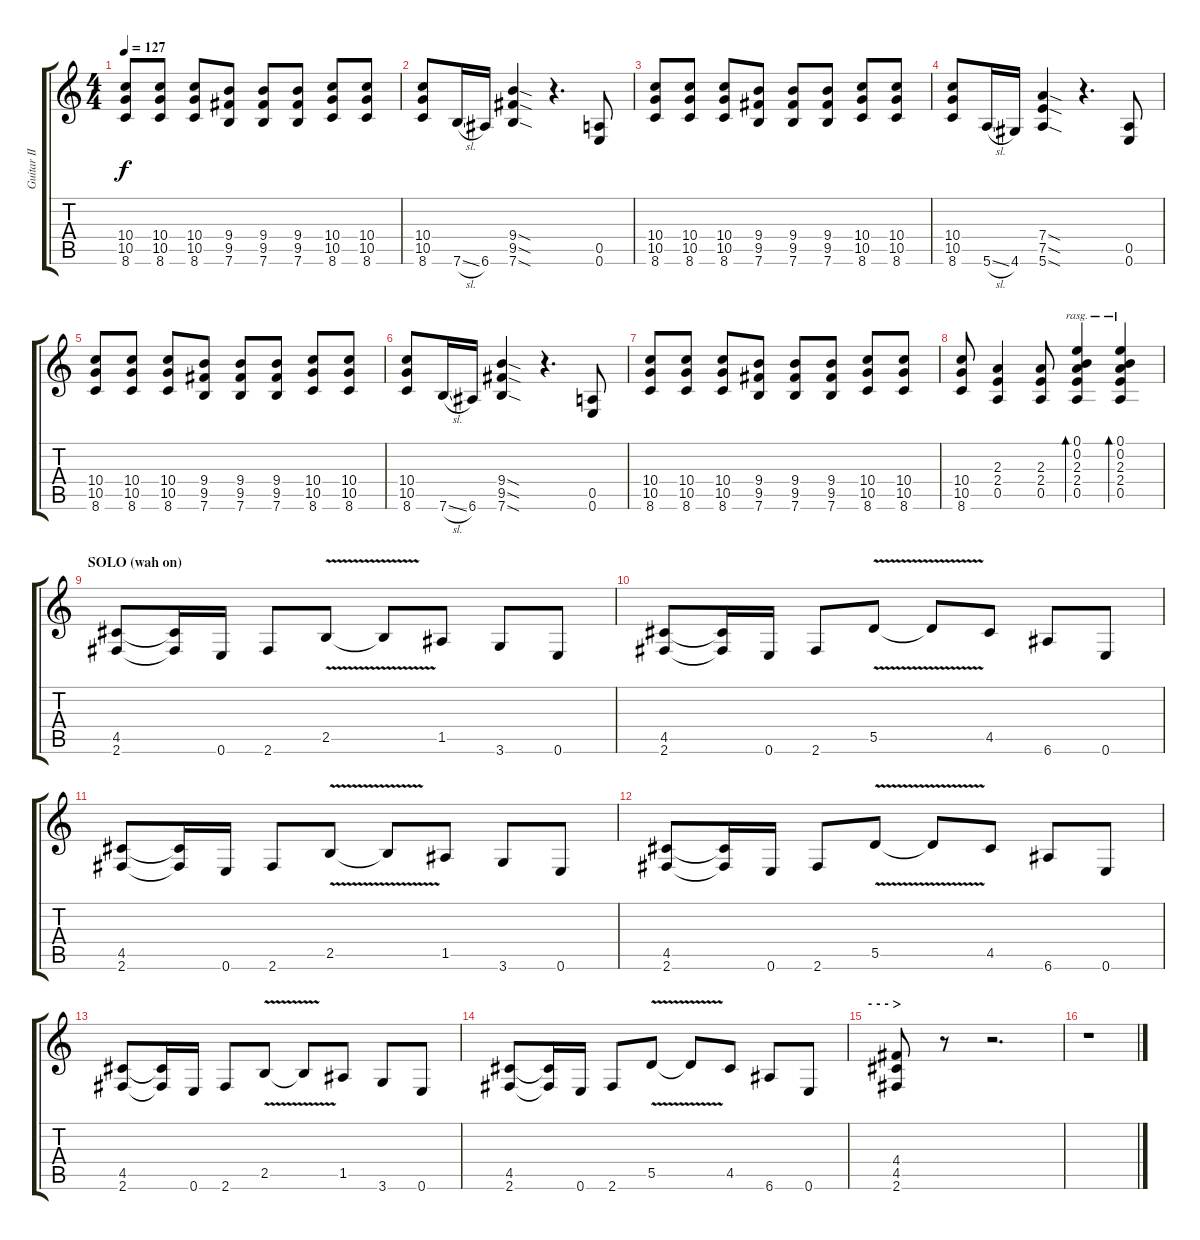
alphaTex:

\track ("Guitar II" "Guitar II") {instrument distortionguitar}
\staff {score tabs}
\tuning (E4 B3 G3 D3 A2 E2) {hide}
\ts (4 4)
\tempo 127
\clef g2
\ks c
(10.4 10.5 8.6).8{dy f} (10.4 10.5 8.6).8 (10.4 10.5 8.6).8 (9.4 9.5 7.6).8 (9.4 9.5 7.6).8 (9.4 9.5 7.6).8 (10.4 10.5 8.6).8 (10.4 10.5 8.6).8 |
(10.4 10.5 8.6).8 7.6{sl}.16 6.6.16 (9.4{sod} 9.5{sod} 7.6{sod}).4 r.4{d} (0.5 0.6).8 |
(10.4 10.5 8.6).8 (10.4 10.5 8.6).8 (10.4 10.5 8.6).8 (9.4 9.5 7.6).8 (9.4 9.5 7.6).8 (9.4 9.5 7.6).8 (10.4 10.5 8.6).8 (10.4 10.5 8.6).8 |
(10.4 10.5 8.6).8 5.6{sl}.16 4.6.16 (7.4{sod} 7.5{sod} 5.6{sod}).4 r.4{d} (0.5 0.6).8 |
(10.4 10.5 8.6).8 (10.4 10.5 8.6).8 (10.4 10.5 8.6).8 (9.4 9.5 7.6).8 (9.4 9.5 7.6).8 (9.4 9.5 7.6).8 (10.4 10.5 8.6).8 (10.4 10.5 8.6).8 |
(10.4 10.5 8.6).8 7.6{sl}.16 6.6.16 (9.4{sod} 9.5{sod} 7.6{sod}).4 r.4{d} (0.5 0.6).8 |
(10.4 10.5 8.6).8 (10.4 10.5 8.6).8 (10.4 10.5 8.6).8 (9.4 9.5 7.6).8 (9.4 9.5 7.6).8 (9.4 9.5 7.6).8 (10.4 10.5 8.6).8 (10.4 10.5 8.6).8 |
(10.4 10.5 8.6).8 (2.3 2.4 0.5).4 (2.3 2.4 0.5).8 (0.1 0.2 2.3 2.4 0.5).4{bd 60 rasg ii} (0.1 0.2 2.3 2.4 0.5).4{bd 120 rasg ii} |
\section ("" "SOLO (wah on)")
(4.5 2.6).8 (4.5{t} 2.6{t}).16 0.6.16 2.6.8 2.5{v}.8 2.5{t}.8 1.5.8 3.6.8 0.6.8 |
(4.5 2.6).8 (4.5{t} 2.6{t}).16 0.6.16 2.6.8 5.5{v}.8 5.5{t}.8 4.5.8 6.6.8 0.6.8 |
(4.5 2.6).8 (4.5{t} 2.6{t}).16 0.6.16 2.6.8 2.5{v}.8 2.5{t}.8 1.5.8 3.6.8 0.6.8 |
(4.5 2.6).8 (4.5{t} 2.6{t}).16 0.6.16 2.6.8 5.5{v}.8 5.5{t}.8 4.5.8 6.6.8 0.6.8 |
(4.5 2.6).8 (4.5{t} 2.6{t}).16 0.6.16 2.6.8 2.5{v}.8 2.5{t}.8 1.5.8 3.6.8 0.6.8 |
(4.5 2.6).8 (4.5{t} 2.6{t}).16 0.6.16 2.6.8 5.5{v}.8 5.5{t}.8 4.5.8 6.6.8 0.6.8 |
\section ("" "- - - >")
(4.4 4.5 2.6).8 r.8 r.2{d} |
r.1
